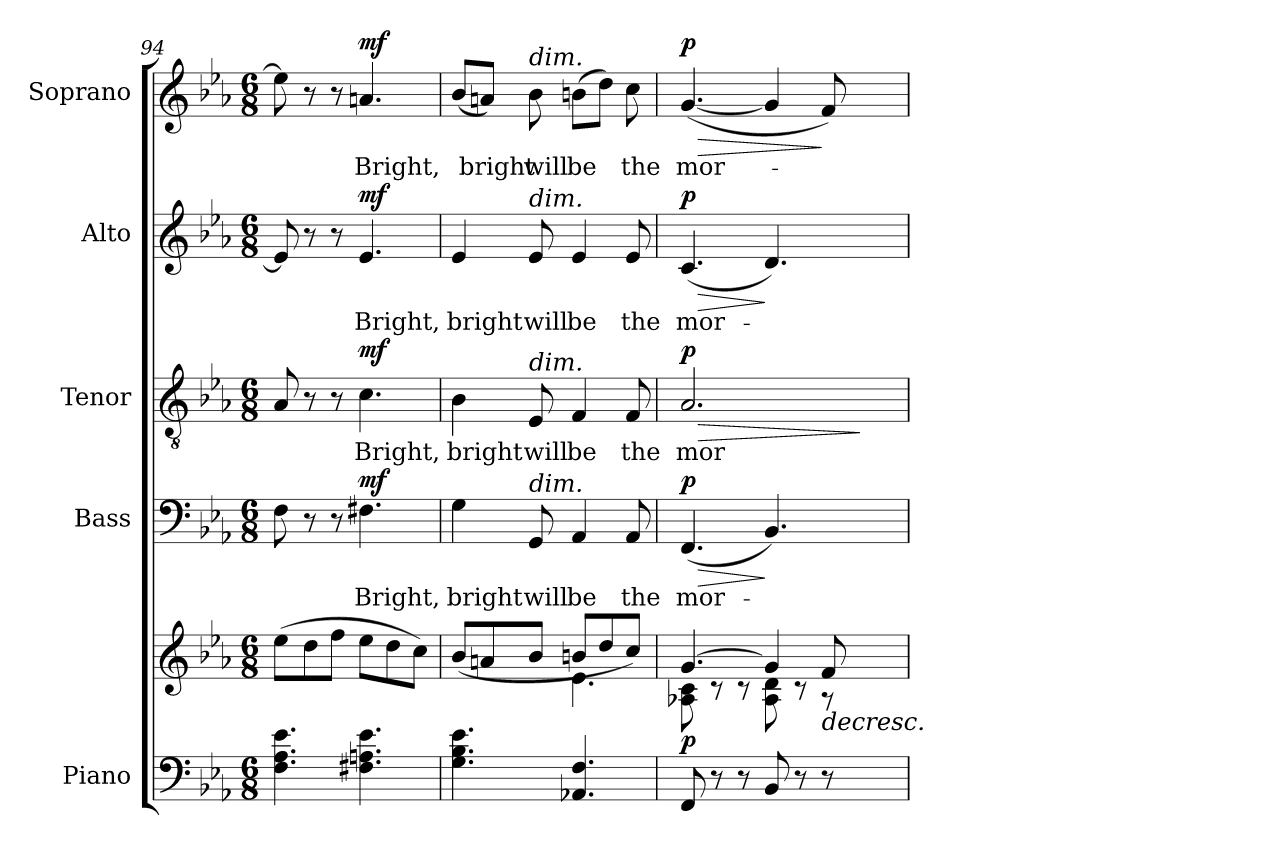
**kern	**kern	**dynam	**kern	**text	**dynam	**kern	**text	**dynam	**kern	**text	**dynam	**kern	**text	**dynam
*part5	*part5	*part5	*part4	*part4	*part4	*part3	*part3	*part3	*part2	*part2	*part2	*part1	*part1	*part1
*staff6	*staff5	*staff5/6	*staff4	*staff4	*staff4	*staff3	*staff3	*staff3	*staff2	*staff2	*staff2	*staff1	*staff1	*staff1
*I"Piano	*	*	*I"Bass	*	*	*I"Tenor	*	*	*I"Alto	*	*	*I"Soprano	*	*
*I'Pno.	*	*	*I'B.	*	*	*I'T.	*	*	*I'A.	*	*	*I'S.	*	*
*clefF4	*clefG2	*	*clefF4	*	*	*clefGv2	*	*	*clefG2	*	*	*clefG2	*	*
*	*	*	*	*	*	*ITrd7c12	*	*	*	*	*	*	*	*
*k[b-e-a-]	*k[b-e-a-]	*	*k[b-e-a-]	*	*	*k[b-e-a-]	*	*	*k[b-e-a-]	*	*	*k[b-e-a-]	*	*
*E-:	*E-:	*	*E-:	*	*	*E-:	*	*	*E-:	*	*	*E-:	*	*
*M6/8	*M6/8	*	*M6/8	*	*	*M6/8	*	*	*M6/8	*	*	*M6/8	*	*
=94	=94	=94	=94	=94	=94	=94	=94	=94	=94	=94	=94	=94	=94	=94
4.Fi\ 4.A-i 4.e-i	(8ee-i\L	.	8Fi\	.	.	8AA-i/	.	.	8e-i/]	.	.	8ee-i\]	.	.
.	8ddi\	.	8r	.	.	8r	.	.	8r	.	.	8r	.	.
.	8ffi\J	.	8r	.	.	8r	.	.	8r	.	.	8r	.	.
!	!	!	!	!LO:LY:b:color=#000000	!	!	!	!	!	!	!	!	!	!
!	!	!	!	!	!	!	!LO:LY:b:color=#000000	!	!	!	!	!	!	!
!	!	!	!	!	!	!	!	!	!	!LO:LY:b:color=#000000	!	!	!	!
!	!	!	!	!	!	!	!	!	!	!	!	!	!LO:LY:b:color=#000000	!
4.F#Xi\ 4.Ani 4.e-i	8ee-i\L	.	4.F#Xi\	Bright,	mf	4.Ci\	Bright,	mf	4.e-i/	Bright,	mf	4.ani/	Bright,	mf
.	8ddi\	.	.	.	.	.	.	.	.	.	.	.	.	.
.	8cci\J)	.	.	.	.	.	.	.	.	.	.	.	.	.
!!LO:PB:g=z
=95	=95	=95	=95	=95	=95	=95	=95	=95	=95	=95	=95	=95	=95	=95
*	*^	*	*	*	*	*	*	*	*	*	*	*	*	*
!	!	!	!	!	!LO:LY:b:color=#000000	!	!	!	!	!	!	!	!	!	!
!	!	!	!	!	!	!	!	!LO:LY:b:color=#000000	!	!	!	!	!	!	!
!	!	!	!	!	!	!	!	!	!	!	!LO:LY:b:color=#000000	!	!	!	!
4.Gi\ 4.B-i 4.e-i	(8b-i/L	4.ryy	.	4Gi\	bright	.	4BB-i\	bright	.	4e-i/	bright	.	(8b-i/L	.	.
!	!	!	!	!	!	!	!	!	!	!	!	!	!	!LO:LY:b:color=#000000	!
.	8ani/	.	.	.	.	.	.	.	.	.	.	.	8ani/J)	bright	.
!	!	!	!	!	!LO:LY:b:color=#000000	!	!	!	!	!	!	!	!	!	!
!	!	!	!	!	!	!	!	!LO:LY:b:color=#000000	!	!	!	!	!	!	!
!	!	!	!	!	!	!	!	!	!	!	!LO:LY:b:color=#000000	!	!	!	!
!	!	!	!	!	!	!	!	!	!	!	!	!	!LO:TX:a:i:t=dim.	!	!
!	!	!	!	!	!	!	!	!	!	!LO:TX:a:i:t=dim.	!	!	!	!	!
!	!	!	!	!	!	!	!LO:TX:a:i:t=dim.	!	!	!	!	!	!	!	!
!	!	!	!	!LO:TX:a:i:t=dim.	!	!	!	!	!	!	!	!	!	!	!
!	!	!	!	!	!	!	!	!	!	!	!	!	!	!LO:LY:b:color=#000000	!
.	8b-i/J	.	.	8GGi/	will	.	8EE-i/	will	.	8e-i/	will	.	8b-i\	will	.
!	!	!	!	!	!LO:LY:b:color=#000000	!	!	!	!	!	!	!	!	!	!
!	!	!	!	!	!	!	!	!LO:LY:b:color=#000000	!	!	!	!	!	!	!
!	!	!	!	!	!	!	!	!	!	!	!LO:LY:b:color=#000000	!	!	!	!
!	!	!	!	!	!	!	!	!	!	!	!	!	!	!LO:LY:b:color=#000000	!
4.AA-Xi/ 4.Fi	8bni/L	4.e-i\	.	4AA-i/	be	.	4FFi/	be	.	4e-i/	be	.	(8bni\L	be	.
.	8ddi/	.	.	.	.	.	.	.	.	.	.	.	8ddi\J)	.	.
!	!	!	!	!	!LO:LY:b:color=#000000	!	!	!	!	!	!	!	!	!	!
!	!	!	!	!	!	!	!	!LO:LY:b:color=#000000	!	!	!	!	!	!	!
!	!	!	!	!	!	!	!	!	!	!	!LO:LY:b:color=#000000	!	!	!	!
!	!	!	!	!	!	!	!	!	!	!	!	!	!	!LO:LY:b:color=#000000	!
.	8cci/J)	.	.	8AA-i/	the	.	8FFi/	the	.	8e-i/	the	.	8cci\	the	.
=96	=96	=96	=96	=96	=96	=96	=96	=96	=96	=96	=96	=96	=96	=96	=96
!	!	!	!	!	!LO:LY:b:color=#000000	!LO:HP:b	!	!	!	!	!	!	!	!	!
!	!	!	!	!	!	!	!	!LO:LY:b:color=#000000	!LO:HP:b	!	!	!	!	!	!
!	!	!	!	!	!	!	!	!	!	!	!LO:LY:b:color=#000000	!LO:HP:b	!	!	!
!	!	!	!	!	!	!	!	!	!	!	!	!	!	!LO:LY:b:color=#000000	!LO:HP:b
8FFi/	[4.gi/	8A-Xi\ 8ci	p	(4.FFi/	mor-	> p	2.AA-i/	mor-	> p	(4.ci/	mor-	> p	([4.gi/	mor-	> p
8r	.	8r	]	.	.	.	.	.	.	.	.	.	.	.	.
8r	.	8r	.	.	.	.	.	.	.	.	.	.	.	.	.
8BB-i/	4gi/]	8A-i\ 8di	.	4.BB-i/)	.	]	.	.	.	4.di/)	.	]	4gi/]	.	.
8r	.	8r	.	.	.	.	.	.	.	.	.	.	.	.	.
!	!	!	!LO:HP:b	!	!	!	!	!	!	!	!	!	!	!	!
8r	8fi/	8r	>	.	.	.	.	.	.	.	.	.	8fi/)	.	]
*	*v	*v	*	*	*	*	*	*	*	*	*	*	*	*	*
.	.	.	.	.	.	.	.	]	.	.	.	.	.	.
=	=	=	=	=	=	=	=	=	=	=	=	=	=	=
*-	*-	*-	*-	*-	*-	*-	*-	*-	*-	*-	*-	*-	*-	*-
